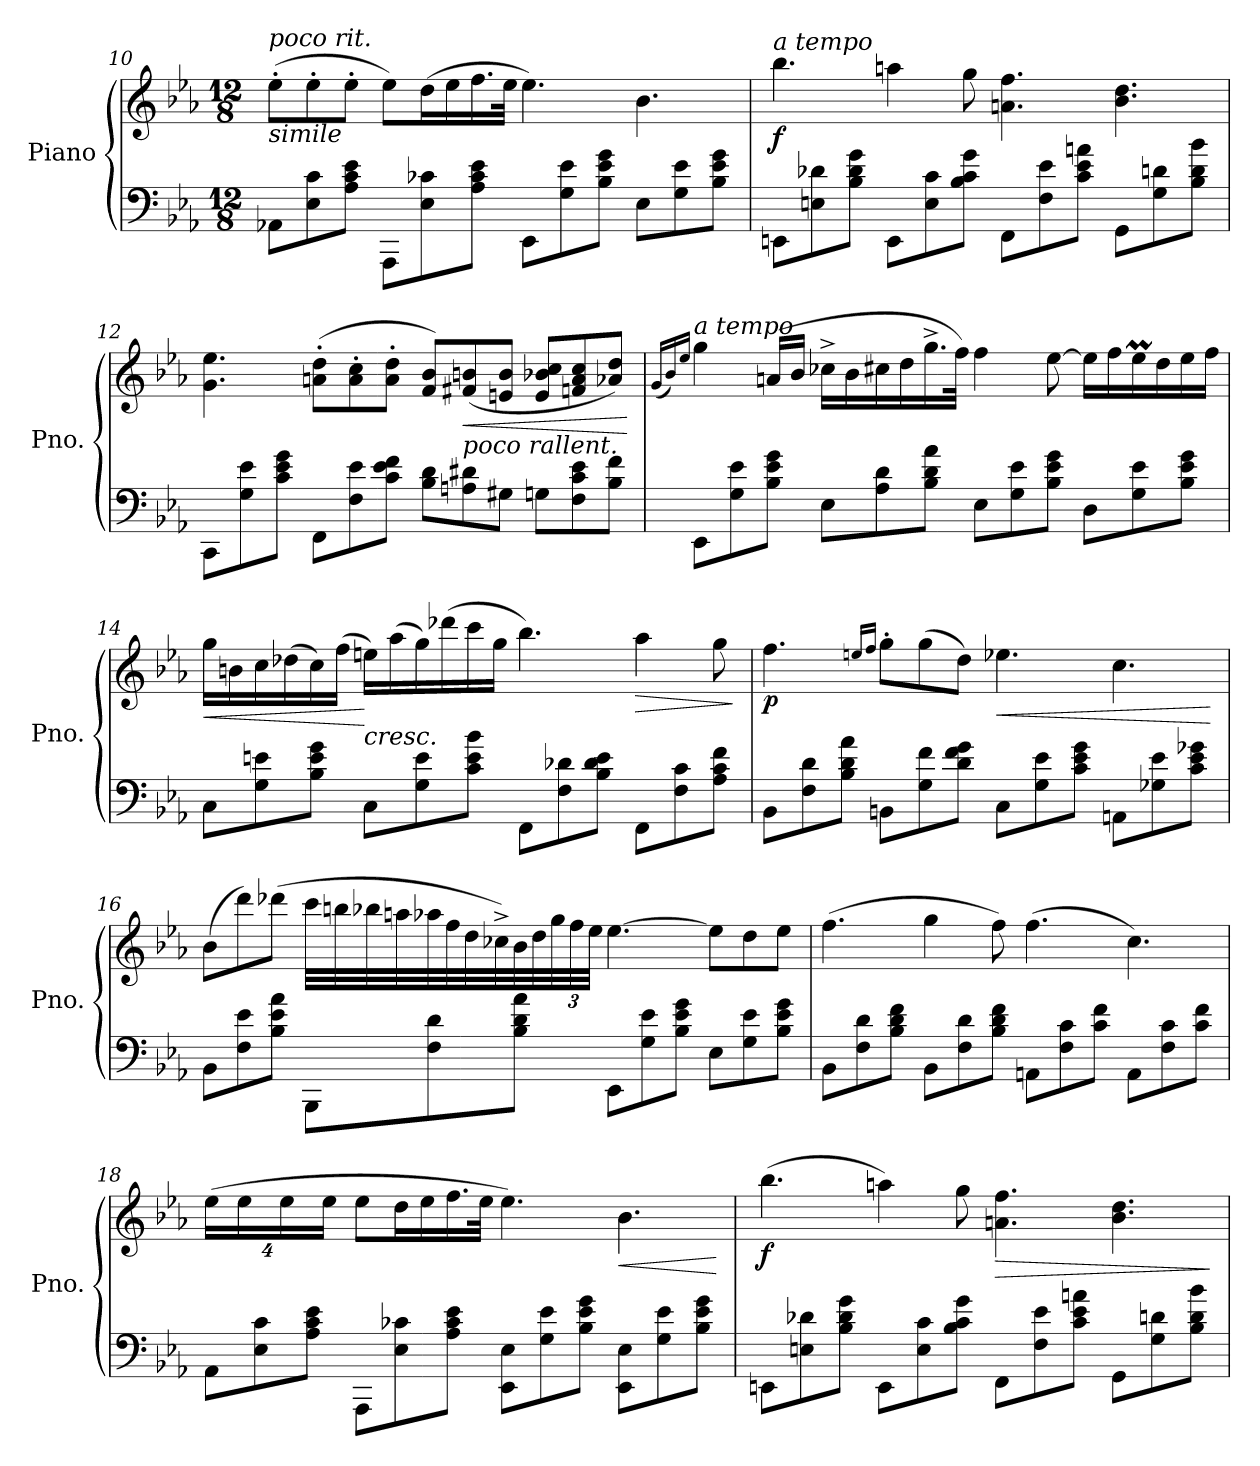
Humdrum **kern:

**kern	**kern	**dynam
*part1	*part1	*part1
*staff2	*staff1	*staff1/2
*I"Piano	*	*
*I'Pno.	*	*
*clefF4	*clefG2	*
*k[b-e-a-]	*k[b-e-a-]	*
*M12/8	*M12/8	*
=10	=10	=10
!	!LO:TX:b:i:t=simile	!
!	!LO:TX:a:i:t=poco rit.	!
8AA-X\L	(8ee-'\L	.
8E-\ 8c\	8ee-'\	.
8A-\ 8c\ 8e-\J	8ee-'\J	.
8AAA-\L	8ee-\L)	.
8E-\ 8c-X\	(16dd\L	.
.	16ee-\	.
8A-\ 8c-\ 8e-\J	16.ff\	.
.	32ee-\JJk	.
8EE-\L	4.ee-\)	.
8G\ 8e-\	.	.
8B-\ 8e-\ 8g\J	.	.
8E-\L	4.b-\	.
8G\ 8e-\	.	.
8B-\ 8e-\ 8g\J	.	.
=11	=11	=11
!	!LO:TX:a:i:t=a tempo	!
!	!	!LO:DY:b
8EEn\L	4.bb-\	f
8En\ 8d-X\	.	.
8B-\ 8d-\ 8g\J	.	.
8EE\L	4aan\	.
8E\ 8c\	.	.
8B-\ 8c\ 8g\J	8gg\	.
8FF\L	4.an\ 4.ff\	.
8F\ 8e-\	.	.
8c\ 8e-\ 8an\J	.	.
8GG\L	4.b-\ 4.dd\	.
8G\ 8dn\	.	.
8B-\ 8d\ 8b-\J	.	.
!!LO:LB:g=z
=12	=12	=12
8CC\L	4.g\ 4.ee-\	.
8G\ 8e-\	.	.
8c\ 8e-\ 8g\J	.	.
8FF\L	(8an\' 8dd\'L	.
8F\ 8e-\	8a\' 8cc\'	.
8c\ 8e-\ 8f\J	8a\' 8dd\'J	.
8B-\ 8d\L	8f/ 8b-/L)	.
!	!LO:TX:b:i:t=poco rallent.	!
!	!	!LO:HP:b
8An\ 8d#X\	(8f#X/ 8bn/	<
8G#X\J	8en/ 8b/J	.
8Gn\L	8e/ 8b-X/ 8cc/L	.
8F\ 8c\ 8e-\	8fn/ 8a/ 8cc/	.
8B-\ 8f\J	8a-X/ 8dd/J)	.
.	.	[
=13	=13	=13
.	(16qg/LL	.
.	16qb-/)	.
.	16qee-/JJ	.
!	!LO:TX:a:i:t=a tempo	!
!	!	!LO:DY:b
!	!	!LO:DY:n=1:b
8EE-\L	4gg\	fp other-dynamics
8G\ 8e-\	.	.
8B-\ 8e-\ 8g\J	(16an/LL	.
.	16b-/JJ	.
8E-\L	16cc-X^\LL	.
.	16b-\	.
8A-\ 8d\	16cc#X\	.
.	16dd\	.
8B-\ 8d\ 8a-\J	16.gg^\	.
.	32ff\JJk)	.
8E-\L	4ff\	.
8G\ 8e-\	.	.
8B-\ 8e-\ 8g\J	[8ee-\	.
8D\L	16ee-\LL]	.
.	16ff\	.
8G\ 8e-\	16ee-M\	.
.	16dd\	.
8B-\ 8e-\ 8g\J	16ee-\	.
.	16ff\JJ	.
!!LO:LB:g=z
=14	=14	=14
!	!	!LO:HP:b
8C\L	16gg\LL	<
.	16bn\	.
8G\ 8en\	16cc\	.
.	(16dd-X\	.
8B-\ 8e\ 8g\J	16cc\)	.
.	(16ff\JJ	.
!	!LO:TX:b:i:t=cresc.	!
8C\L	16een\LL)	[
.	(16aa-\	.
8G\ 8e\	16gg\)	.
.	(16ddd-X\	.
8c\ 8e\ 8b-\J	16ccc\	.
.	16gg\JJ	.
8FF\L	4.bb-\)	.
8F\ 8d-X\	.	.
8B-\ 8d-\ 8e\J	.	.
!	!	!LO:HP:b
8FF\L	4aa-\	>
8F\ 8c\	.	.
8A-\ 8c\ 8f\J	8gg\	.
.	.	]
=15	=15	=15
!	!	!LO:DY:b
8BB-\L	4.ff\	p
8F\ 8d\	.	.
8B-\ 8d\ 8a-\J	.	.
.	16qeen/LL	.
.	16qff/JJ	.
8BBn\L	8gg'\L	.
8G\ 8f\	(8gg\	.
8d\ 8f\ 8g\J	8dd\J)	.
!	!	!LO:HP:b
8C\L	4.ee-X\	<
8G\ 8e-\	.	.
8c\ 8e-\ 8g\J	.	.
8AAn\L	4.cc\	.
8G-X\ 8e-\	.	.
8c\ 8e-\ 8g-X\J	.	.
.	.	[
!!LO:LB:g=z
=16	=16	=16
8BB-\L	(8b-\L	.
8F\ 8e-\	8ddd\)	.
8B-\ 8e-\ 8a-\J	(8ddd-X\J	.
8BBB-\L	32ccc\LLL	.
.	32bbn\	.
.	32bb-X\	.
.	32aan\	.
8F\ 8d\	32aa-X\	.
.	32ff\	.
.	32dd\	.
.	32cc-X^\)	.
8B-\ 8d\ 8a-\J	32b-\	.
.	32dd\	.
*	*Xbrackettup	*
.	48gg\	.
.	48ff\	.
.	48ee-\JJJ	.
8EE-\L	[4.ee-\	.
8G\ 8e-\	.	.
8B-\ 8e-\ 8g\J	.	.
8E-\L	8ee-\L]	.
8G\ 8e-\	8dd\	.
8B-\ 8e-\ 8g\J	8ee-\J	.
=17	=17	=17
8BB-\L	(4.ff\	.
8F\ 8d\	.	.
8B-\ 8d\ 8f\J	.	.
8BB-\L	4gg\	.
8F\ 8d\	.	.
8B-\ 8d\ 8f\J	8ff\)	.
8AAn\L	(4.ff\	.
8F\ 8c\	.	.
8c\ 8f\J	.	.
8AA\L	4.cc\)	.
8F\ 8c\	.	.
8c\ 8f\J	.	.
!!LO:LB:g=z
=18	=18	=18
8AA-\L	(32%3ee-\L	.
.	32%3ee-\	.
8E-\ 8c\	.	.
.	32%3ee-\	.
8A-\ 8c\ 8e-\J	.	.
.	32%3ee-\J	.
8AAA-\L	8ee-\L	.
8E-\ 8c-X\	16dd\L	.
.	16ee-\	.
8A-\ 8c-\ 8e-\J	16.ff\	.
.	32ee-\JJk	.
8EE-\ 8E-\L	4.ee-\)	.
8G\ 8e-\	.	.
8B-\ 8e-\ 8g\J	.	.
!	!	!LO:HP:b
8EE-\ 8E-\L	4.b-\	<
8G\ 8e-\	.	.
8B-\ 8e-\ 8g\J	.	.
.	.	[
=19	=19	=19
!	!	!LO:DY:b
8EEn\L	(4.bb-\	f
8En\ 8d-X\	.	.
8B-\ 8d-\ 8g\J	.	.
8EE\L	4aan\)	.
8E\ 8c\	.	.
8B-\ 8c\ 8g\J	8gg\	.
!	!	!LO:HP:b
8FF\L	4.an\ 4.ff\	>
8F\ 8e-\	.	.
8c\ 8e-\ 8an\J	.	.
8GG\L	4.b-\ 4.dd\	.
8G\ 8dn\	.	.
8B-\ 8d\ 8b-\J	.	.
.	.	]
=	=	=
*-	*-	*-
